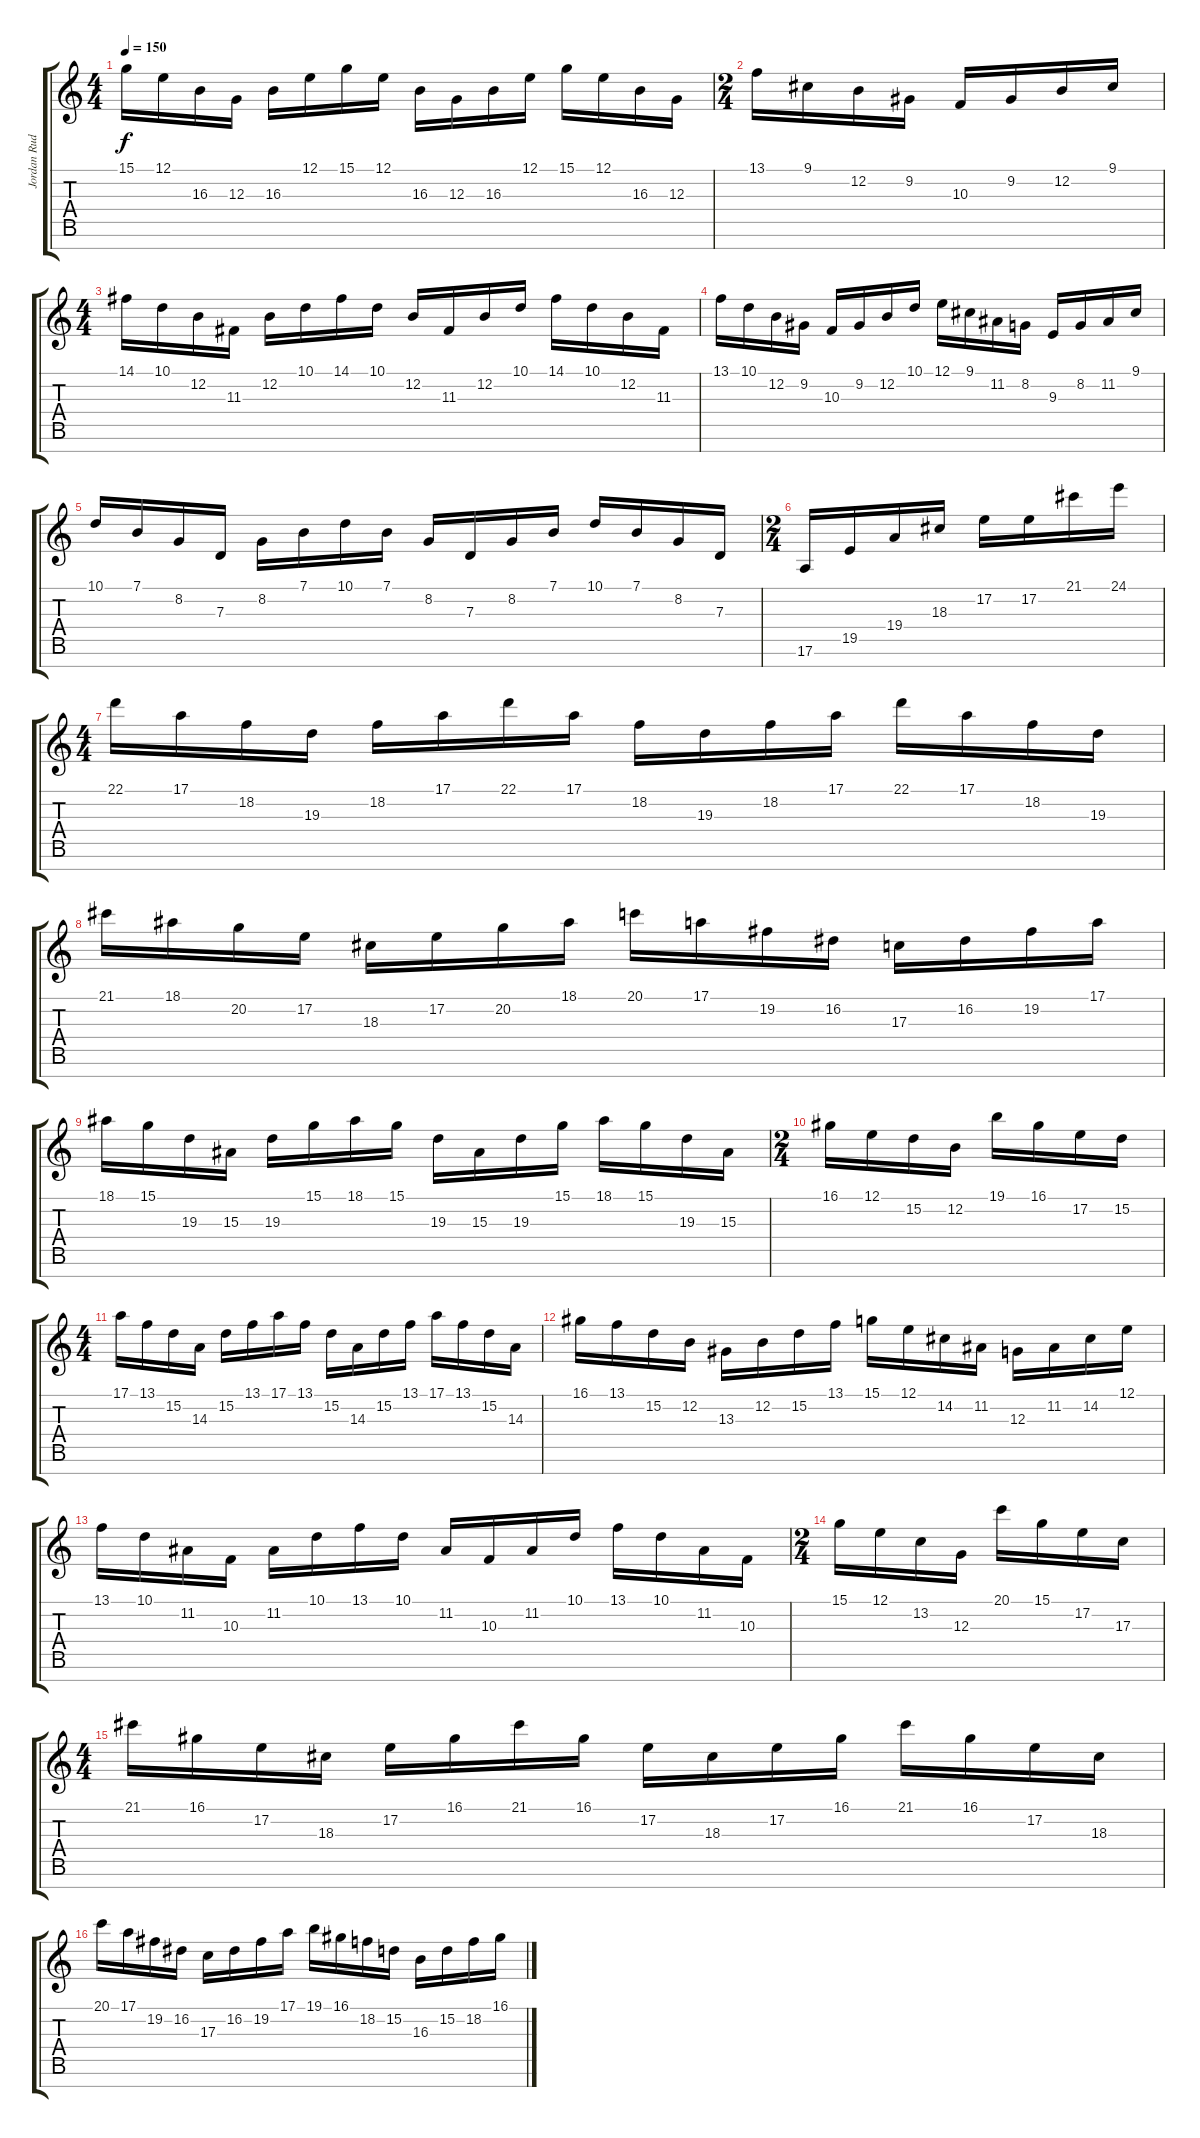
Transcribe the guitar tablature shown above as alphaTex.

\track ("Jordan Rudess" "Jordan Rud") {instrument stringensemble1}
\staff {score tabs}
\tuning (E4 B3 G3 D3 A2 E2 B1) {hide}
\ts (4 4)
\tempo 150
\clef g2
\ks c
15.1.16{dy f} 12.1.16 16.3.16 12.3.16 16.3.16 12.1.16 15.1.16 12.1.16 16.3.16 12.3.16 16.3.16 12.1.16 15.1.16 12.1.16 16.3.16 12.3.16 |
\ts (2 4)
13.1.16 9.1.16 12.2.16 9.2.16 10.3.16 9.2.16 12.2.16 9.1.16 |
\ts (4 4)
14.1.16 10.1.16 12.2.16 11.3.16 12.2.16 10.1.16 14.1.16 10.1.16 12.2.16 11.3.16 12.2.16 10.1.16 14.1.16 10.1.16 12.2.16 11.3.16 |
13.1.16 10.1.16 12.2.16 9.2.16 10.3.16 9.2.16 12.2.16 10.1.16 12.1.16 9.1.16 11.2.16 8.2.16 9.3.16 8.2.16 11.2.16 9.1.16 |
10.1.16 7.1.16 8.2.16 7.3.16 8.2.16 7.1.16 10.1.16 7.1.16 8.2.16 7.3.16 8.2.16 7.1.16 10.1.16 7.1.16 8.2.16 7.3.16 |
\ts (2 4)
17.6.16 19.5.16 19.4.16 18.3.16 17.2.16 17.2.16 21.1.16 24.1.16 |
\ts (4 4)
22.1.16 17.1.16 18.2.16 19.3.16 18.2.16 17.1.16 22.1.16 17.1.16 18.2.16 19.3.16 18.2.16 17.1.16 22.1.16 17.1.16 18.2.16 19.3.16 |
21.1.16 18.1.16 20.2.16 17.2.16 18.3.16 17.2.16 20.2.16 18.1.16 20.1.16 17.1.16 19.2.16 16.2.16 17.3.16 16.2.16 19.2.16 17.1.16 |
18.1.16 15.1.16 19.3.16 15.3.16 19.3.16 15.1.16 18.1.16 15.1.16 19.3.16 15.3.16 19.3.16 15.1.16 18.1.16 15.1.16 19.3.16 15.3.16 |
\ts (2 4)
16.1.16 12.1.16 15.2.16 12.2.16 19.1.16 16.1.16 17.2.16 15.2.16 |
\ts (4 4)
17.1.16 13.1.16 15.2.16 14.3.16 15.2.16 13.1.16 17.1.16 13.1.16 15.2.16 14.3.16 15.2.16 13.1.16 17.1.16 13.1.16 15.2.16 14.3.16 |
16.1.16 13.1.16 15.2.16 12.2.16 13.3.16 12.2.16 15.2.16 13.1.16 15.1.16 12.1.16 14.2.16 11.2.16 12.3.16 11.2.16 14.2.16 12.1.16 |
13.1.16 10.1.16 11.2.16 10.3.16 11.2.16 10.1.16 13.1.16 10.1.16 11.2.16 10.3.16 11.2.16 10.1.16 13.1.16 10.1.16 11.2.16 10.3.16 |
\ts (2 4)
15.1.16 12.1.16 13.2.16 12.3.16 20.1.16 15.1.16 17.2.16 17.3.16 |
\ts (4 4)
21.1.16 16.1.16 17.2.16 18.3.16 17.2.16 16.1.16 21.1.16 16.1.16 17.2.16 18.3.16 17.2.16 16.1.16 21.1.16 16.1.16 17.2.16 18.3.16 |
20.1.16 17.1.16 19.2.16 16.2.16 17.3.16 16.2.16 19.2.16 17.1.16 19.1.16 16.1.16 18.2.16 15.2.16 16.3.16 15.2.16 18.2.16 16.1.16
